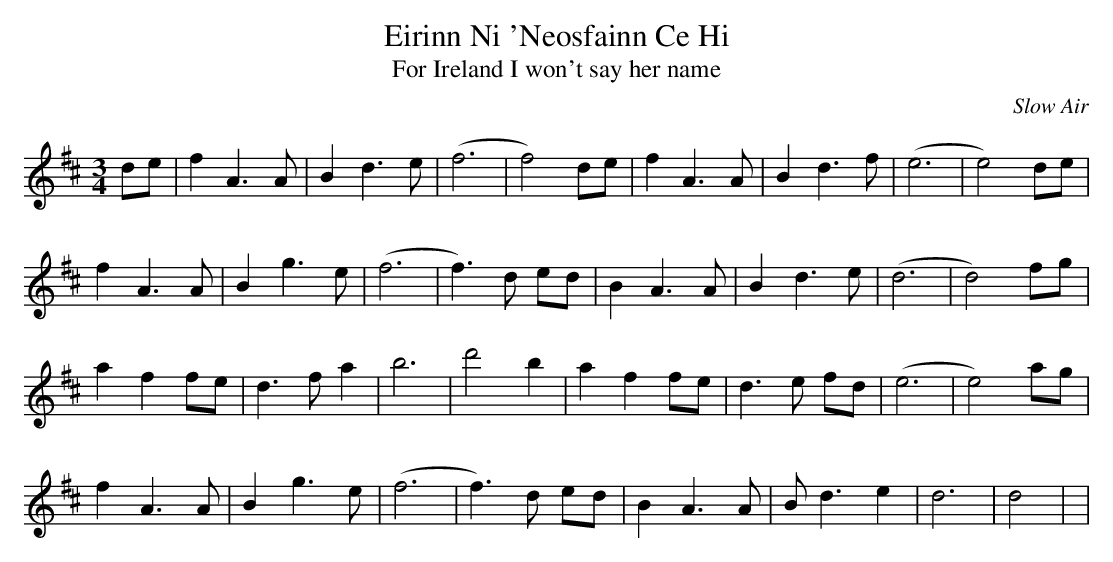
X:1
T:Eirinn Ni 'Neosfainn Ce Hi
T:For Ireland I won't say her name
M:3/4
C:Slow Air
L:1/8
K:D
de|f2 A3 A|B2 d3 e|(f6|f4) de|f2 A3 A| B2 d3 f|(e6|e4) de|
f2 A3 A|B2 g3 e|(f6|f3)d ed| B2 A3 A|B2 d3 e|(d6|d4) fg|
a2 f2 fe| d3 f a2| b6 |d'4 b2|a2 f2 fe|d3 e fd|(e6|e4)ag|
f2 A3 A| B2 g3 e|(f6|f3)d ed|B2 A3 A|B d3 e2|d6|d4 |>|
